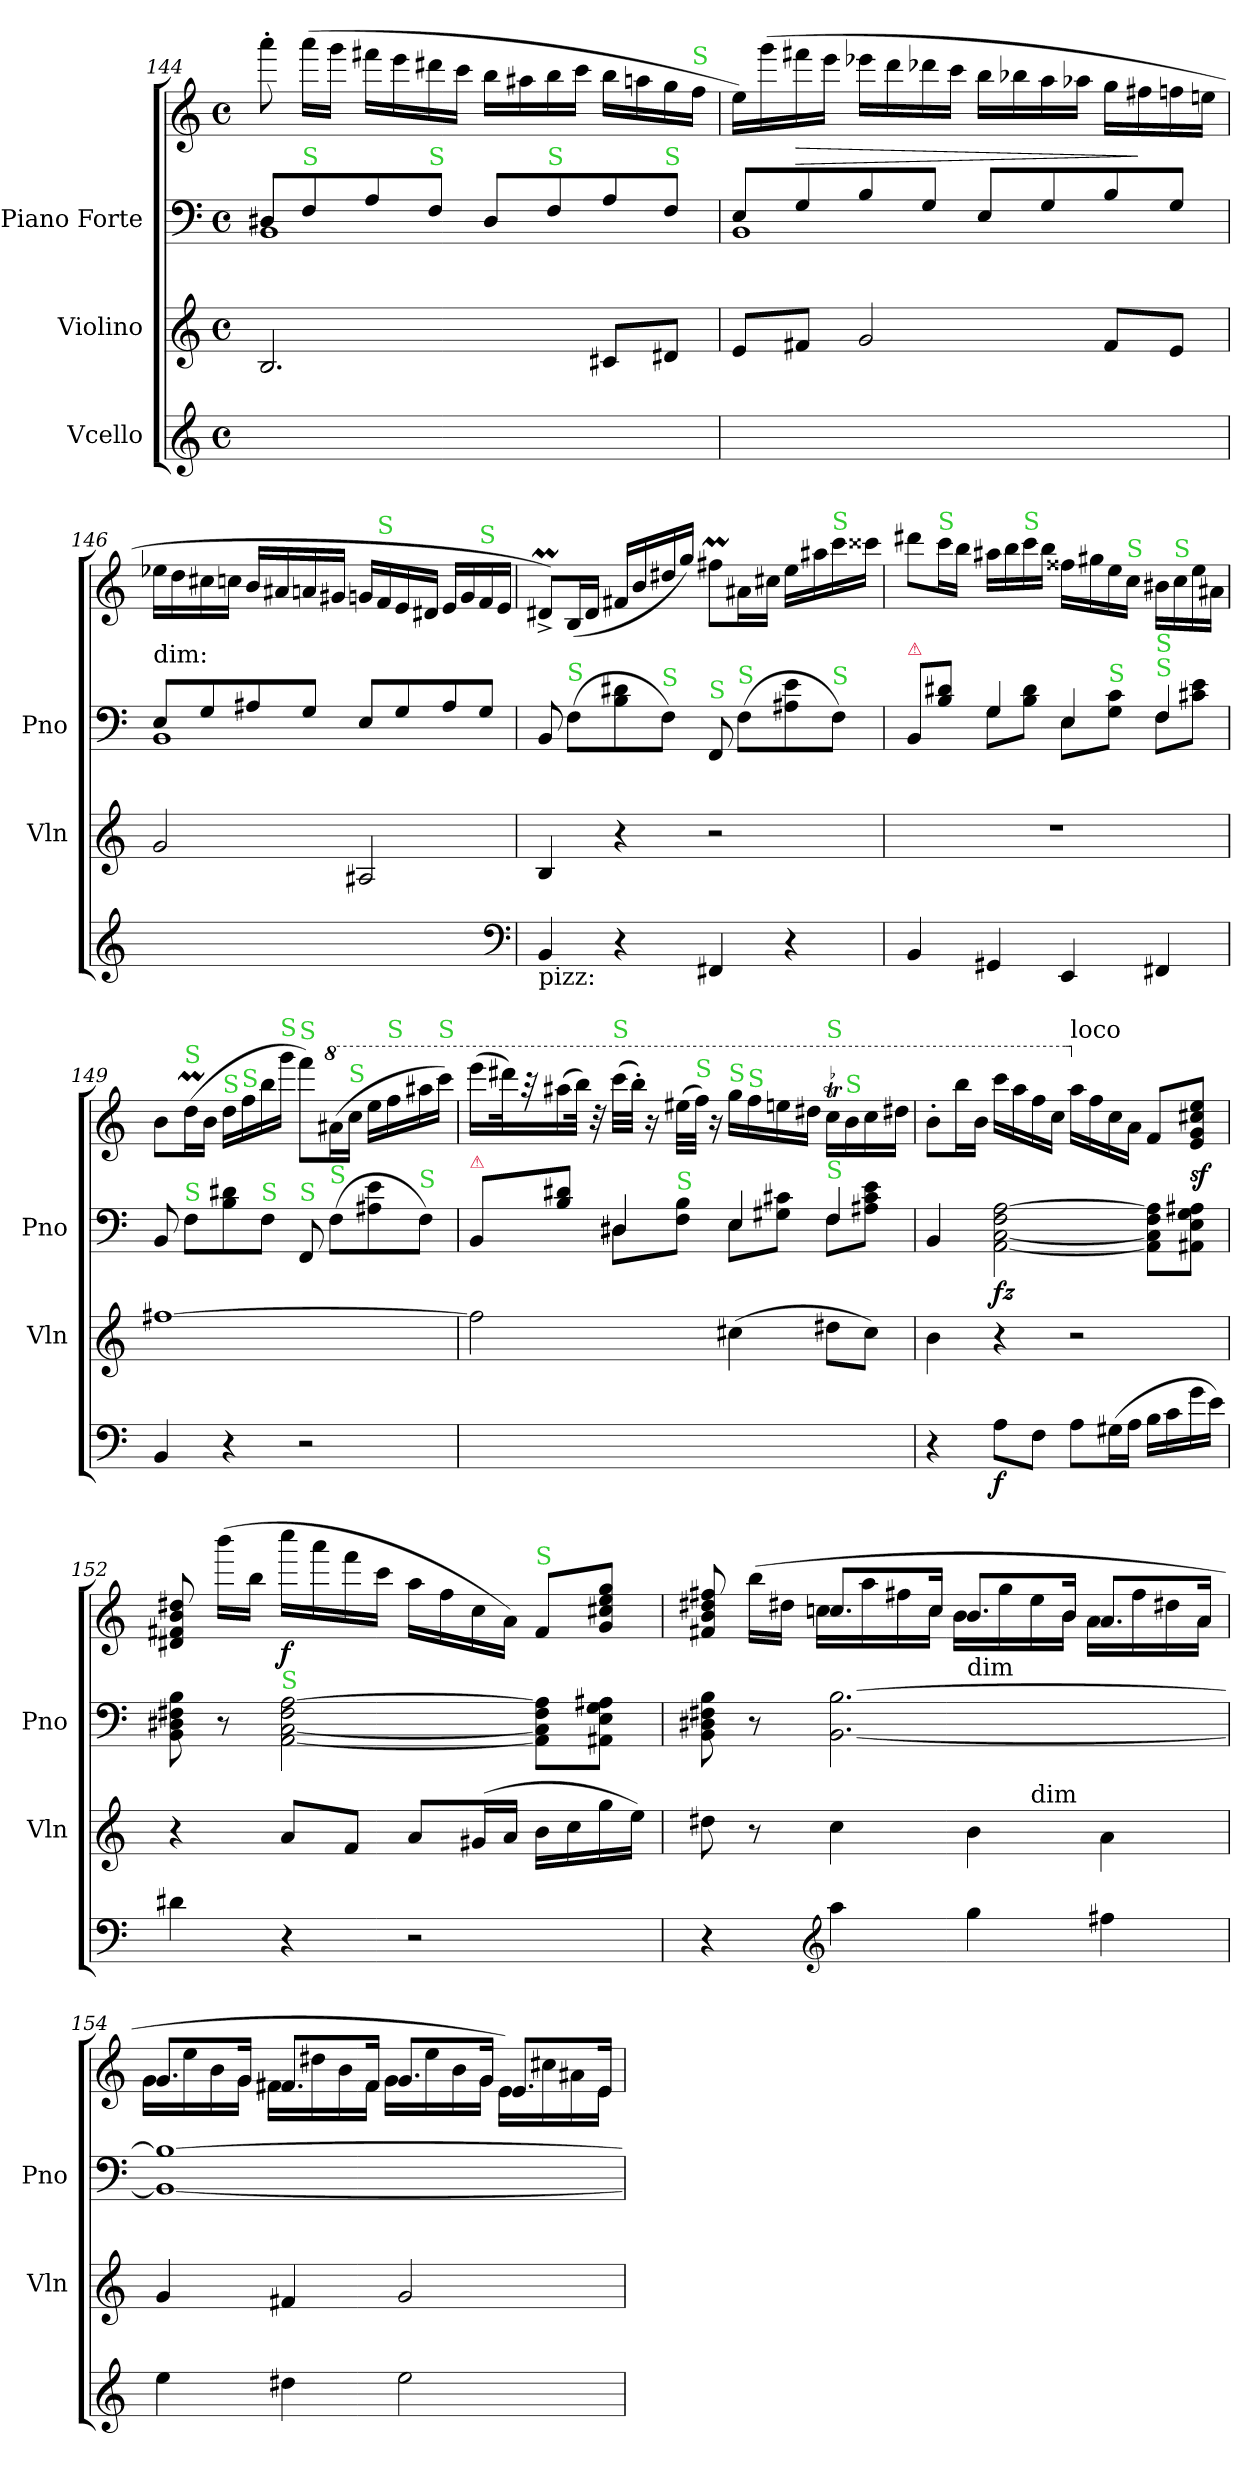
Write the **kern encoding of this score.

**kern	**dynam	**kern	**kern	**kern	**dynam
*part3	*part3	*part2	*part1	*part1	*part1
*staff4	*staff4	*staff3	*staff2	*staff1	*staff1/2
*I"Vcello	*	*I"Violino	*I"Piano Forte	*	*
*	*	*I'Vln	*I'Pno	*	*
*clefG2	*	*clefG2	*clefF4	*clefG2	*
*k[]	*	*k[]	*k[]	*k[]	*
*a:	*	*a:	*a:	*a:	*
*M4/4	*	*M4/4	*M4/4	*M4/4	*
*met(c)	*	*met(c)	*met(c)	*met(c)	*
=144	=144	=144	=144	=144	=144
*	*	*	*^	*	*
1ryy	.	2.B/	8D#X/L	1BB	8aaa'\	.
!	!	!	!LO:TX:a:color=limegreen:t=S	!	!	!
.	.	.	8F/	.	(16aaa\LL	.
.	.	.	.	.	16ggg\JJ	.
.	.	.	8A/	.	16fff#X\LL	.
.	.	.	.	.	16eee\	.
!	!	!	!LO:TX:a:color=limegreen:t=S	!	!	!
.	.	.	8F/J	.	16ddd#X\	.
.	.	.	.	.	16ccc\JJ	.
.	.	.	8D#/L	.	16bb\LL	.
.	.	.	.	.	16aa#X\	.
!	!	!	!LO:TX:a:color=limegreen:t=S	!	!	!
.	.	.	8F/	.	16bb\	.
.	.	.	.	.	16ccc\JJ	.
.	.	8c#X/L	8A/	.	16bb\LL	.
.	.	.	.	.	16aan\	.
!	!	!	!LO:TX:a:color=limegreen:t=S	!	!	!
.	.	8d#X/J	8F/J	.	16gg\	.
!	!	!	!	!	!LO:TX:a:color=limegreen:t=S	!
.	.	.	.	.	16ff\JJ	.
=145	=145	=145	=145	=145	=145	=145
1ryy	.	8e/L	8E/L	1BB	16ee\LL)	.
.	.	.	.	.	(16ggg\	.
.	.	8f#X/J	8G/	.	16fff#X\	>
.	.	.	.	.	16eee\JJ	.
.	.	2g/	8B/	.	16eee-X\LL	.
.	.	.	.	.	16ddd\	.
.	.	.	8G/J	.	16ddd-X\	.
.	.	.	.	.	16ccc\JJ	.
.	.	.	8E/L	.	16bb\LL	.
.	.	.	.	.	16bb-X\	.
.	.	.	8G/	.	16aa\	.
.	.	.	.	.	16aa-X\JJ	.
.	.	8f#/L	8B/	.	16gg\LL	.
.	.	.	.	.	16ff#X\	]
.	.	8e/J	8G/J	.	16ffn\	.
.	.	.	.	.	16een\JJ	.
=146	=146	=146	=146	=146	=146	=146
!	!	!	!	!	!LO:TX:c:t=dim&colon;	!
1ryy	.	2g/	8E/L	1BB	16ee-X\LL	.
.	.	.	.	.	16dd\	.
.	.	.	8G/	.	16cc#X\	.
.	.	.	.	.	16ccn\JJ	.
.	.	.	8A#X/	.	16b/LL	.
.	.	.	.	.	16a#X/	.
.	.	.	8G/J	.	16an/	.
.	.	.	.	.	16g#X/JJ	.
.	.	2A#X/	8E/L	.	16gn/LL	.
!	!	!	!	!	!LO:TX:a:color=limegreen:t=S	!
.	.	.	.	.	16f/	.
.	.	.	8G/	.	16e/	.
.	.	.	.	.	16d#X/JJ	.
.	.	.	8A#/	.	16e/LL	.
.	.	.	.	.	16g/	.
!	!	!	!	!	!LO:TX:a:color=limegreen:t=S	!
.	.	.	8G/J	.	16f/	.
.	.	.	.	.	16e/JJ	.
*	*	*	*v	*v	*	*
*clefF4	*	*	*	*	*
=147	=147	=147	=147	=147	=147
!LO:TX:b:t=pizz&colon;	!	!	!	!	!
4BB/	.	4B/	8BB/	8d#Xm^>/L)	.
!	!	!	!LO:TX:a:color=limegreen:t=S	!	!
.	.	.	(8F\L	(16B/L	.
.	.	.	.	16d#/JJ	.
4r	.	4r	8B\ 8d#X\	16f#X/LL	.
.	.	.	.	16b/	.
!	!	!	!LO:TX:a:color=limegreen:t=S	!	!
.	.	.	8F\J)	16dd#X/	.
.	.	.	.	16gg/JJ)	.
!	!	!	!LO:TX:a:color=limegreen:t=S	!	!
4FF#X/	.	2r	8FF/	8ff#Xm\L	.
!	!	!	!LO:TX:a:color=limegreen:t=S	!	!
.	.	.	(8F\L	16a#X\L	.
.	.	.	.	16cc#X\JJ	.
4r	.	.	8A#X\ 8e\	16ee\LL	.
.	.	.	.	16aa#X\	.
!	!	!	!	!LO:TX:a:color=limegreen:t=S	!
!	!	!	!LO:TX:a:color=limegreen:t=S	!	!
.	.	.	8F\J)	16ccc\	.
.	.	.	.	16ccc##X\JJ	.
=148	=148	=148	=148	=148	=148
*	*	*	*^	*	*
!	!	!	!LO:TX:a:color=crimson:t=⚠	!	!	!
4BB/	.	1r	4ryy	8BB/L	8ddd#X\L	.
!	!	!	!	!	!LO:TX:a:color=limegreen:t=S	!
.	.	.	.	8B\ 8d#X\J	16ccc\L	.
.	.	.	.	.	16bb\JJ	.
4GG#X/	.	.	4G/	8G\L	16aa#X\LL	.
.	.	.	.	.	16bb\	.
!	!	!	!	!	!LO:TX:a:color=limegreen:t=S	!
.	.	.	.	8B\ 8d#\J	16ccc\	.
.	.	.	.	.	16bb\JJ	.
4EE/	.	.	4E/	8E\L	16ff##X\LL	.
.	.	.	.	.	16gg#X\	.
!	!	!	!	!LO:TX:a:color=limegreen:t=S	!	!
.	.	.	.	8G\ 8c\J	16ee\	.
!	!	!	!	!	!LO:TX:a:color=limegreen:t=S	!
.	.	.	.	.	16cc\JJ	.
!	!	!	!LO:TX:a:color=limegreen:t=S	!	!	!
!	!	!	!LO:TX:a:color=limegreen:t=S	!	!	!
4FF#X/	.	.	4F/	8F\L	16b#X\LL	.
!	!	!	!	!	!LO:TX:a:color=limegreen:t=S	!
.	.	.	.	.	16cc\	.
.	.	.	.	8c#X\ 8e\J	16ee\	.
.	.	.	.	.	16a#X\JJ	.
*	*	*	*v	*v	*	*
=149	=149	=149	=149	=149	=149
4BB/	.	[1ff#X	8BB/	8b\L	.
!	!	!	!	!LO:TX:a:color=limegreen:t=S	!
!	!	!	!LO:TX:a:color=limegreen:t=S	!	!
.	.	.	8F\L	(16ddM\L	.
.	.	.	.	16b\JJ	.
!	!	!	!	!LO:TX:a:color=limegreen:t=S	!
4r	.	.	8B\ 8d#X\	16dd\LL	.
!	!	!	!	!LO:TX:a:color=limegreen:t=S	!
.	.	.	.	16ff\	.
!	!	!	!LO:TX:a:color=limegreen:t=S	!	!
.	.	.	8F\J	16bb\	.
!	!	!	!	!LO:TX:a:color=limegreen:t=S	!
.	.	.	.	16ggg\JJ	.
!	!	!	!	!LO:TX:a:color=limegreen:t=S	!
!	!	!	!LO:TX:a:color=limegreen:t=S	!	!
2r	.	.	8FF/	8fff\L)	.
*	*	*	*	*8va	*
!	!	!	!LO:TX:a:color=limegreen:t=S	!	!
.	.	.	(8F\L	(16aa#X\L	.
!	!	!	!	!LO:TX:a:color=limegreen:t=S	!
.	.	.	.	16ccc\JJ	.
.	.	.	8A#X\ 8e\	16eee\LL	.
!	!	!	!	!LO:TX:a:color=limegreen:t=S	!
.	.	.	.	16fff\	.
!	!	!	!LO:TX:a:color=limegreen:t=S	!	!
.	.	.	8F\J)	16aaa#X\	.
!	!	!	!	!LO:TX:a:color=limegreen:t=S	!
.	.	.	.	16cccc\JJ)	.
=150	=150	=150	=150	=150	=150
*	*	*	*^	*	*
!	!	!	!LO:TX:a:color=crimson:t=⚠	!	!	!
1ryy	.	2ff#\]	4ryy	8BB/L	(16eeee\LL	.
.	.	.	.	.	32dddd#X\K)	.
.	.	.	.	.	32r	.
.	.	.	.	8B\ 8d#X\J	(16aaa#X\	.
.	.	.	.	.	32bbb\JJk)	.
.	.	.	.	.	32r	.
!	!	!	!	!	!LO:TX:a:color=limegreen:t=S	!
.	.	.	4D#X/	8D#X\L	(32cccc\LLL	.
.	.	.	.	.	32bbb'\JJJ)	.
.	.	.	.	.	16r	.
!	!	!	!	!LO:TX:a:color=limegreen:t=S	!	!
.	.	.	.	8F\ 8B\J	(32eee#X\LLL	.
!	!	!	!	!	!LO:TX:a:color=limegreen:t=S	!
.	.	.	.	.	32fff\JJJ)	.
.	.	.	.	.	16r	.
!	!	!	!	!	!LO:TX:a:color=limegreen:t=S	!
.	.	(4cc#X\	4E/	8E\L	16ggg\LL	.
!	!	!	!	!	!LO:TX:a:color=limegreen:t=S	!
.	.	.	.	.	16fff\	.
.	.	.	.	8G#X\ 8c#X\J	16eeen\	.
.	.	.	.	.	16ddd#X\JJ	.
!	!	!	!	!	!LO:TX:a:color=limegreen:t=S	!
!	!	!	!LO:TX:a:color=limegreen:t=S	!	!	!
!	!	!	!	!	!LO:TR:acc=-	!
.	.	8dd#X\L	4F/	8F\L	16ccct\LL	.
!	!	!	!	!	!LO:TX:a:color=limegreen:t=S	!
.	.	.	.	.	16bb\	.
.	.	8cc#\J)	.	8A#X\ 8c#\ 8e\J	16ccc\	.
.	.	.	.	.	16ddd#X\JJ	.
*	*	*	*v	*v	*	*
=151	=151	=151	=151	=151	=151
4r	.	4b\	4BB/	8bb'\L	.
.	.	.	.	16bbb\L	.
.	.	.	.	16bb\JJ	.
!	!	!	!	!	!LO:DY:b=2
8A\L	f	4r	[2AA\ [2C\ 2F\ [2A\	16cccc\LL	fz
.	.	.	.	16aaa\	.
8F\J	.	.	.	16fff\	.
.	.	.	.	16ccc\JJ	.
*	*	*	*	*X8va	*
!	!	!	!	!LO:TX:a:t=loco	!
8A\L	.	2r	.	16aa\LL	.
.	.	.	.	16ff\	.
(16G#X\L	.	.	.	16cc\	.
16A\JJ	.	.	.	16a\JJ	.
16B\LL	.	.	8AA]\ 8C]\ 8F\ 8A]\L	8f/L	.
16c\	.	.	.	.	.
16g\	.	.	8AA#X\ 8E\ 8G\ 8A#X\J	8e/ 8g/ 8cc#X/ 8ee/J	sf
16e\JJ)	.	.	.	.	.
=152	=152	=152	=152	=152	=152
4d#X\	.	4r	8BB\ 8D#X\ 8F#X\ 8B\	8d#X/ 8f#X/ 8b/ 8dd#X/	.
.	.	.	8r	(16bbb\LL	.
.	.	.	.	16bb\JJ	.
!	!	!	!LO:TX:a:color=limegreen:t=S	!	!
4r	.	8a/L	[2AA\ [2C\ 2F#\ [2A\	16cccc\LL	f
.	.	.	.	16aaa\	.
.	.	8f/J	.	16fff\	.
.	.	.	.	16ccc\JJ	.
2r	.	8a/L	.	16aa\LL	.
.	.	.	.	16ff\	.
.	.	(16g#X/L	.	16cc\	.
.	.	16a/JJ	.	16a\JJ)	.
!	!	!	!	!LO:TX:a:color=limegreen:t=S	!
.	.	16b\LL	8AA]\ 8C]\ 8F#\ 8A]\L	8f#/L	.
.	.	16cc\	.	.	.
.	.	16gg\	8AA#X\ 8E\ 8G\ 8A#X\J	8g/ 8cc#X/ 8ee/ 8gg/J	.
.	.	16ee\JJ)	.	.	.
=153	=153	=153	=153	=153	=153
*	*	*^	*	*^	*
4r	.	8dd#X\	2ryy	8BB\ 8D#X\ 8F#X\ 8B\	8f#X/ 8b/ 8dd#X/ 8ff#X/	4ryy	.
.	.	8r	.	8r	(16bb\LL	.	.
.	.	.	.	.	16dd#X\JJ	.	.
*clefG2	*	*	*	*	*	*	*
4aa\	.	4cc\	.	[2.BB\ [2.B\	8.ccn/L	16ccn\LL	.
.	.	.	.	.	.	16aa\	.
.	.	.	.	.	.	16ff#X\	.
.	.	.	.	.	16cc/Jk	16cc\JJ	.
!	!	!	!	!	!LO:TX:c:t=dim	!	!
4gg\	.	4b\	8ryy	.	8.b/L	16b\LL	.
.	.	.	.	.	.	16gg\	.
!	!	!	!LO:TX:a:t=dim	!	!	!	!
.	.	.	4.ryy	.	.	16ee\	.
.	.	.	.	.	16b/Jk	16b\JJ	.
4ff#X\	.	4a\	.	.	8.a/L	16a\LL	.
.	.	.	.	.	.	16ff#\	.
.	.	.	.	.	.	16dd#X\	.
.	.	.	.	.	16a/Jk	16a\JJ	.
*	*	*v	*v	*	*	*	*
=154	=154	=154	=154	=154	=154	=154
4ee\	.	4g/	1BB_ 1B_	8.g/L	16g\LL	.
.	.	.	.	.	16ee\	.
.	.	.	.	.	16b\	.
.	.	.	.	16g/Jk	16g\JJ	.
4dd#X\	.	4f#X/	.	8.f#X/L	16f#X\LL	.
.	.	.	.	.	16dd#X\	.
.	.	.	.	.	16b\	.
.	.	.	.	16f#/Jk	16f#\JJ	.
2ee\	.	2g/	.	8.g/L	16g\LL	.
.	.	.	.	.	16ee\	.
.	.	.	.	.	16b\	.
.	.	.	.	16g/Jk	16g\JJ	.
.	.	.	.	8.e/L	16e\LL)	.
.	.	.	.	.	16cc#X\	.
.	.	.	.	.	16a#X\	.
.	.	.	.	16e/Jk	16e\JJ	.
*	*	*	*	*v	*v	*
=	=	=	=	=	=
*-	*-	*-	*-	*-	*-
